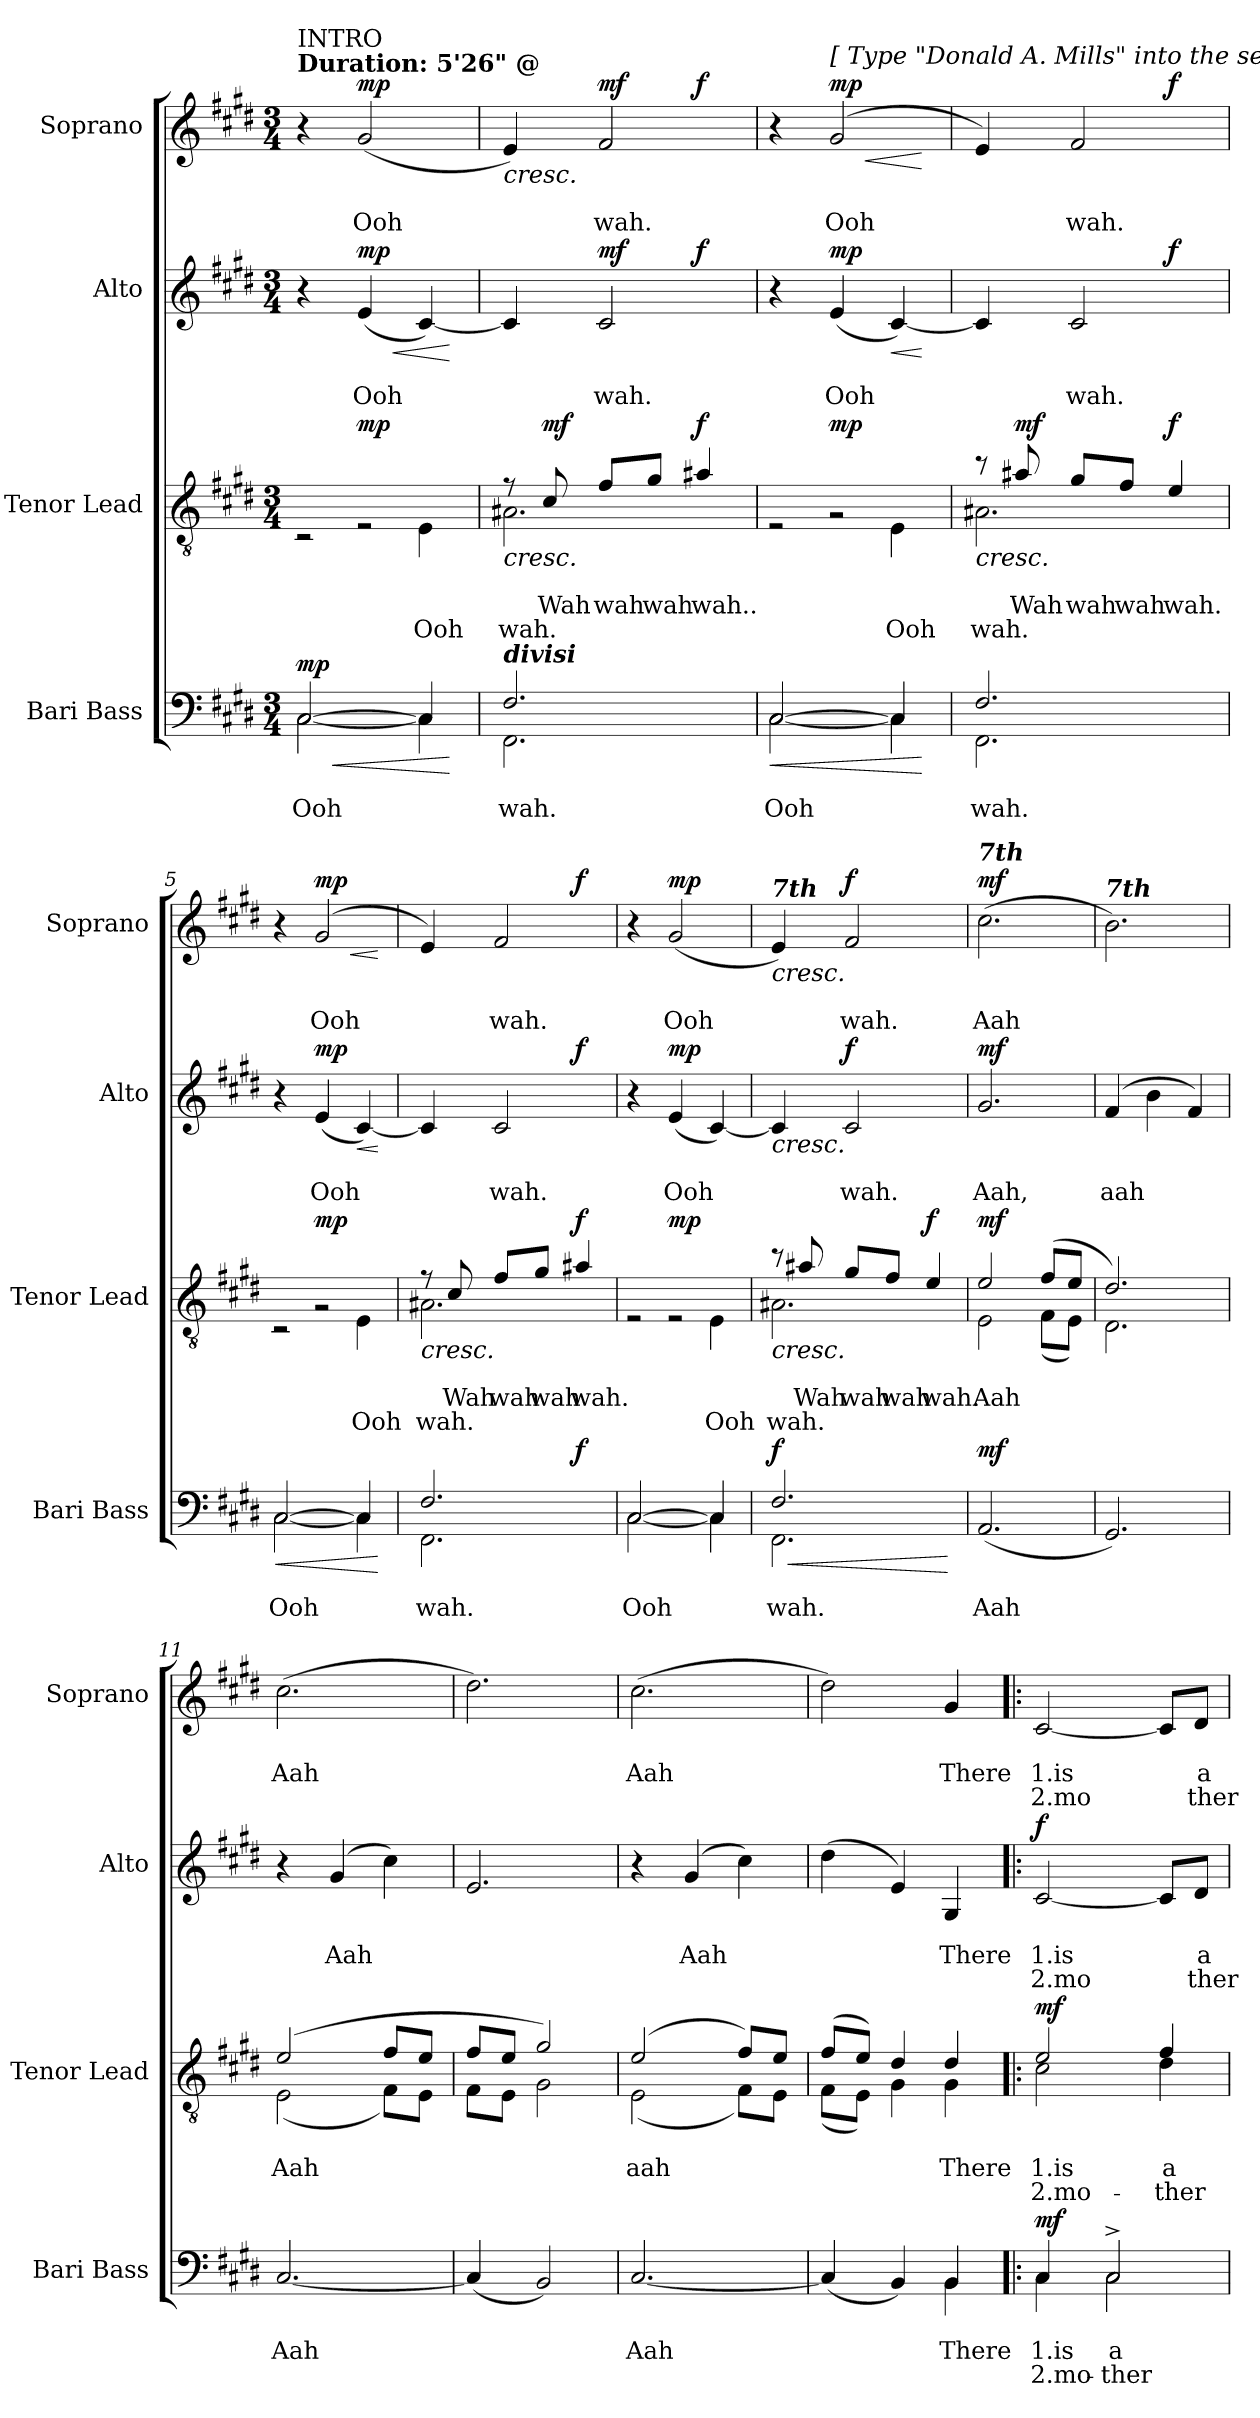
**kern	**text	**text	**text	**dynam	**kern	**text	**text	**text	**dynam	**kern	**text	**text	**text	**dynam	**kern	**text	**text	**text	**dynam
*part4	*part4	*part4	*part4	*part4	*part3	*part3	*part3	*part3	*part3	*part2	*part2	*part2	*part2	*part2	*part1	*part1	*part1	*part1	*part1
*staff4	*staff4	*staff4	*staff4	*staff4	*staff3	*staff3	*staff3	*staff3	*staff3	*staff2	*staff2	*staff2	*staff2	*staff2	*staff1	*staff1	*staff1	*staff1	*staff1
*I"Bari Bass	*	*	*	*	*I"Tenor Lead	*	*	*	*	*I"Alto	*	*	*	*	*I"Soprano	*	*	*	*
*I'Bari Bass	*	*	*	*	*I'Tenor  Lead	*	*	*	*	*I'Alto	*	*	*	*	*I'Soprano	*	*	*	*
*clefF4	*	*	*	*	*clefGv2	*	*	*	*	*clefG2	*	*	*	*	*clefG2	*	*	*	*
*k[f#c#g#d#]	*	*	*	*	*k[f#c#g#d#]	*	*	*	*	*k[f#c#g#d#]	*	*	*	*	*k[f#c#g#d#]	*	*	*	*
*M3/4	*	*	*	*	*M3/4	*	*	*	*	*M3/4	*	*	*	*	*M3/4	*	*	*	*
*MM100	*	*	*	*	*MM100	*	*	*	*	*MM100	*	*	*	*	*MM100	*	*	*	*
=1	=1	=1	=1	=1	=1	=1	=1	=1	=1	=1	=1	=1	=1	=1	=1	=1	=1	=1	=1
!	!	!	!	!	!	!	!	!	!	!	!	!	!	!	!LO:TX:a:B:t=Duration&colon; 5'26" @	!	!	!	!
!	!	!	!	!	!	!	!	!	!	!	!	!	!	!	!LO:TX:a:t=INTRO	!	!	!	!
!	!	!	!	!LO:HP:b	!	!	!	!	!	!	!	!	!	!	!	!	!	!	!
*^	*	*	*	*	*^	*	*	*	*	*	*	*	*	*	*	*	*	*	*
!	!	!	!	!	!LO:DY:n=1:a	!	!	!	!	!	!	!	!	!	!	!	!	!	!	!	!
[2C#/	[2C#\	.	Ooh	.	< mp	4ryy	2r	.	.	.	.	4r	.	.	.	.	4r	.	.	.	.
!	!	!	!	!	!	!	!	!	!	!	!LO:DY:a	!	!	!	!	!LO:HP:b	!	!	!	!	!
!	!	!	!	!	!	!	!	!	!	!	!	!	!	!	!	!LO:DY:n=1:a	!	!	!	!	!LO:DY:a
.	.	.	.	.	.	2rE	.	.	.	.	mp	(4e/	.	Ooh	.	< mp	(2g#/	.	Ooh	.	mp
4C#/]	4C#\]	.	.	.	.	.	4E\	.	.	Ooh	.	[4c#/)	.	.	.	.	.	.	.	.	.
*v	*v	*	*	*	*	*	*	*	*	*	*	*	*	*	*	*	*	*	*	*	*
*	*	*	*	*	*v	*v	*	*	*	*	*	*	*	*	*	*	*	*	*	*
.	.	.	.	[	.	.	.	.	.	.	.	.	.	[	.	.	.	.	.
=2	=2	=2	=2	=2	=2	=2	=2	=2	=2	=2	=2	=2	=2	=2	=2	=2	=2	=2	=2
*^	*	*	*	*	*	*	*	*	*	*	*	*	*	*	*	*	*	*	*
!	!	!	!	!	!	!	!	!	!	!	!	!	!	!	!	!LO:TX:a:Bi:t=7th	!	!	!	!
!	!	!	!	!	!	!LO:TX:a:Bi:t=divisi	!	!	!	!	!	!	!	!	!	!	!	!	!	!
!LO:TX:a:Bi:t=divisi	!	!	!	!	!	!	!	!	!	!	!	!	!	!	!	!	!	!	!	!
!	!	!	!	!	!	!	!	!	!	!LO:HP:b	!	!	!	!	!	!	!	!	!	!LO:HP:b
*	*	*	*	*	*	*^	*	*	*	*	*^	*	*	*	*	*^	*	*	*	*
2.F#/	2.FF#\	.	wah.	.	.	8r	2.A#X\	.	.	wah.	<	4c#/]	4ryy	.	.	.	.	4e/)	4ryy	.	.	.	<
!	!	!	!	!	!	!	!	!	!	!	!LO:DY:a	!	!	!	!	!	!	!	!	!	!	!	!
.	.	.	.	.	.	8c#/	.	.	Wah	.	mf	.	.	.	.	.	.	.	.	.	.	.	.
!	!	!	!	!	!	!	!	!	!	!	!	!	!	!	!	!	!LO:DY:a	!	!	!	!	!	!LO:DY:a
.	.	.	.	.	.	8f#/L	.	.	wah	.	.	2c#/	4c#/yy	.	wah.	.	mf	2f#/	4f#/yy	.	wah.	.	mf
.	.	.	.	.	.	8g#/J	.	.	wah	.	.	.	.	.	.	.	.	.	.	.	.	.	.
!	!	!	!	!	!	!	!	!	!	!	!LO:DY:a	!	!	!	!	!	!LO:DY:a	!	!	!	!	!	!LO:DY:a
.	.	.	.	.	.	4a#X/	.	.	wah..	.	f	.	4c#/yy	.	.	.	f	.	4f#/yy	.	.	.	f
*v	*v	*	*	*	*	*	*	*	*	*	*	*v	*v	*	*	*	*	*v	*v	*	*	*	*
*	*	*	*	*	*v	*v	*	*	*	*	*	*	*	*	*	*	*	*	*	*
.	.	.	.	.	.	.	.	.	[	.	.	.	.	.	.	.	.	.	[
=3	=3	=3	=3	=3	=3	=3	=3	=3	=3	=3	=3	=3	=3	=3	=3	=3	=3	=3	=3
!	!	!	!	!LO:HP:b	!	!	!	!	!	!	!	!	!	!	!	!	!	!	!
*^	*	*	*	*	*^	*	*	*	*	*	*	*	*	*	*^	*	*	*	*
!	!	!	!	!	!LO:DY:n=1:a	!	!	!	!	!	!	!	!	!	!	!	!	!	!	!	!	!
!	!	!	!	!	!LO:DY:n=2:a	!	!	!	!	!	!	!	!	!	!	!	!	!	!	!	!	!
[2C#/	[2C#\	.	Ooh	.	< mp mp	4ryy	2r	.	.	.	.	4r	.	.	.	.	4r	4ryy	.	.	.	.
!	!	!	!	!	!	!	!	!	!	!	!	!	!	!	!	!	!LO:TX:a:t=[ Type "Donald A. Mills" into the search rectangle on the web site www.SheetMusicPlus.com to see all of his arrangements and compositions. ]	!	!	!	!	!
!	!	!	!	!	!	!	!	!	!	!	!LO:DY:a	!	!	!	!	!LO:DY:a	!	!	!	!	!	!LO:HP:b
!	!	!	!	!	!	!	!	!	!	!	!	!	!	!	!	!	!	!	!	!	!	!LO:DY:n=1:a
.	.	.	.	.	.	2rG	.	.	.	.	mp	(4e/	.	Ooh	.	mp	(2g#/	4g#/yy	.	Ooh	.	< mp
!	!	!	!	!	!	!	!	!	!	!	!	!	!	!	!	!LO:HP:b	!	!	!	!	!	!
4C#/]	4C#\]	.	.	.	.	.	4E\	.	.	Ooh	.	[4c#/)	.	.	.	<	.	4ryy	.	.	.	.
*v	*v	*	*	*	*	*	*	*	*	*	*	*	*	*	*	*	*v	*v	*	*	*	*
*	*	*	*	*	*v	*v	*	*	*	*	*	*	*	*	*	*	*	*	*	*
.	.	.	.	[	.	.	.	.	.	.	.	.	.	[	.	.	.	.	[
=4	=4	=4	=4	=4	=4	=4	=4	=4	=4	=4	=4	=4	=4	=4	=4	=4	=4	=4	=4
*^	*	*	*	*	*	*	*	*	*	*	*	*	*	*	*	*	*	*	*
!	!	!	!	!	!	!	!	!	!	!	!	!	!	!	!	!LO:TX:a:Bi:t=7th	!	!	!	!
!	!	!	!	!	!	!	!	!	!	!LO:HP:b	!	!	!	!	!	!	!	!	!	!
*	*	*	*	*	*	*^	*	*	*	*	*^	*	*	*	*	*^	*	*	*	*
2.F#/	2.FF#\	.	wah.	.	.	8r	2.A#X\	.	.	wah.	<	4c#/]	4ryy	.	.	.	.	4e/)	4ryy	.	.	.	.
!	!	!	!	!	!	!	!	!	!	!	!LO:DY:a	!	!	!	!	!	!	!	!	!	!	!	!
.	.	.	.	.	.	8a#X/	.	.	Wah	.	mf	.	.	.	.	.	.	.	.	.	.	.	.
.	.	.	.	.	.	8g#/L	.	.	wah	.	.	2c#/	4c#/yy	.	wah.	.	.	2f#/	4f#/yy	.	wah.	.	.
.	.	.	.	.	.	8f#/J	.	.	wah	.	.	.	.	.	.	.	.	.	.	.	.	.	.
!	!	!	!	!	!	!	!	!	!	!	!LO:DY:a	!	!	!	!	!	!LO:DY:a	!	!	!	!	!	!LO:DY:a
.	.	.	.	.	.	4e/	.	.	wah.	.	f	.	4c#/yy	.	.	.	f	.	4f#/yy	.	.	.	f
*v	*v	*	*	*	*	*	*	*	*	*	*	*v	*v	*	*	*	*	*v	*v	*	*	*	*
*	*	*	*	*	*v	*v	*	*	*	*	*	*	*	*	*	*	*	*	*	*
.	.	.	.	.	.	.	.	.	[	.	.	.	.	.	.	.	.	.	.
=5	=5	=5	=5	=5	=5	=5	=5	=5	=5	=5	=5	=5	=5	=5	=5	=5	=5	=5	=5
!	!	!	!	!LO:HP:b	!	!	!	!	!	!	!	!	!	!	!	!	!	!	!
*^	*	*	*	*	*^	*	*	*	*	*	*	*	*	*	*^	*	*	*	*
!	!	!	!	!	!LO:DY:n=1:a	!	!	!	!	!	!	!	!	!	!	!	!	!	!	!	!	!
!	!	!	!	!	!LO:DY:n=2:a	!	!	!	!	!	!	!	!	!	!	!	!	!	!	!	!	!
[2C#/	[2C#\	.	Ooh	.	< mp mp	4ryy	2r	.	.	.	.	4r	.	.	.	.	4r	4ryy	.	.	.	.
!	!	!	!	!	!	!	!	!	!	!	!LO:DY:a	!	!	!	!	!LO:DY:a	!	!	!	!	!	!LO:HP:b
!	!	!	!	!	!	!	!	!	!	!	!	!	!	!	!	!	!	!	!	!	!	!LO:DY:n=1:a
.	.	.	.	.	.	2rG	.	.	.	.	mp	(4e/	.	Ooh	.	mp	(2g#/	4g#/yy	.	Ooh	.	< mp
!	!	!	!	!	!	!	!	!	!	!	!	!	!	!	!	!LO:HP:b	!	!	!	!	!	!
4C#/]	4C#\]	.	.	.	.	.	4E\	.	.	Ooh	.	[4c#/)	.	.	.	<	.	4ryy	.	.	.	.
*v	*v	*	*	*	*	*	*	*	*	*	*	*	*	*	*	*	*v	*v	*	*	*	*
*	*	*	*	*	*v	*v	*	*	*	*	*	*	*	*	*	*	*	*	*	*
.	.	.	.	[	.	.	.	.	.	.	.	.	.	[	.	.	.	.	[
=6	=6	=6	=6	=6	=6	=6	=6	=6	=6	=6	=6	=6	=6	=6	=6	=6	=6	=6	=6
*^	*	*	*	*	*	*	*	*	*	*	*	*	*	*	*	*	*	*	*
*	*^	*	*	*	*	*	*	*	*	*	*	*	*	*	*	*	*	*	*	*
!	!	!	!	!	!	!	!	!	!	!	!	!	!	!	!	!	!LO:TX:a:Bi:t=7th	!	!	!	!
!	!	!	!	!	!	!	!	!	!	!	!LO:HP:b	!	!	!	!	!	!	!	!	!	!
*	*	*	*	*	*	*	*^	*	*	*	*	*^	*	*	*	*	*^	*	*	*	*
*	*	*	*	*	*	*	*	*	*	*	*	*	*	*^	*	*	*	*	*	*	*	*	*	*
2.F#/	2.FF#\	2F#/yy	.	wah.	.	.	8r	2.A#X\	.	.	wah.	<	4c#/]	4ryy	4ryy	.	.	.	.	4e/)	4ryy	.	.	.	.
.	.	.	.	.	.	.	8c#/	.	.	Wah	.	.	.	.	.	.	.	.	.	.	.	.	.	.	.
.	.	.	.	.	.	.	8f#/L	.	.	wah	.	.	2c#/	2ryy	4e/yy	.	wah.	.	.	2f#/	4f#/yy	.	wah.	.	.
.	.	.	.	.	.	.	8g#/J	.	.	wah	.	.	.	.	.	.	.	.	.	.	.	.	.	.	.
!	!	!	!	!	!	!LO:DY:a	!	!	!	!	!	!LO:DY:a	!	!	!	!	!	!	!LO:DY:a	!	!	!	!	!	!LO:DY:a
.	.	4F#/yy	.	.	.	f	4a#X/	.	.	wah.	.	f	.	.	4e/yy	.	.	.	f	.	4f#/yy	.	.	.	f
*v	*v	*v	*	*	*	*	*	*	*	*	*	*	*v	*v	*v	*	*	*	*	*v	*v	*	*	*	*
*	*	*	*	*	*v	*v	*	*	*	*	*	*	*	*	*	*	*	*	*	*
.	.	.	.	.	.	.	.	.	[	.	.	.	.	.	.	.	.	.	.
=7	=7	=7	=7	=7	=7	=7	=7	=7	=7	=7	=7	=7	=7	=7	=7	=7	=7	=7	=7
*^	*	*	*	*	*^	*	*	*	*	*	*	*	*	*	*	*	*	*	*
!	!	!	!	!	!LO:DY:a	!	!	!	!	!	!	!	!	!	!	!	!	!	!	!	!
!	!	!	!	!	!LO:DY:n=1:a	!	!	!	!	!	!	!	!	!	!	!	!	!	!	!	!
[2C#/	[2C#\	.	Ooh	.	mp mp	4ryy	2r	.	.	.	.	4r	.	.	.	.	4r	.	.	.	.
!	!	!	!	!	!	!	!	!	!	!	!LO:DY:a	!	!	!	!	!LO:DY:a	!	!	!	!	!LO:DY:a
.	.	.	.	.	.	2rE	.	.	.	.	mp	(4e/	.	Ooh	.	mp	(2g#/	.	Ooh	.	mp
4C#/]	4C#\]	.	.	.	.	.	4E\	.	.	Ooh	.	[4c#/)	.	.	.	.	.	.	.	.	.
!!LO:LB:g=z
=8	=8	=8	=8	=8	=8	=8	=8	=8	=8	=8	=8	=8	=8	=8	=8	=8	=8	=8	=8	=8	=8
!	!	!	!	!	!	!	!	!	!	!	!	!	!	!	!	!	!LO:TX:a:Bi:t=7th	!	!	!	!
!	!	!	!	!	!LO:HP:b	!	!	!	!	!	!LO:HP:b	!	!	!	!	!LO:HP:b	!	!	!	!	!LO:HP:b
!	!	!	!	!	!LO:DY:n=1:a	!	!	!	!	!	!	!	!	!	!	!	!	!	!	!	!
2.F#/	2.FF#\	.	wah.	.	< f	8r	2.A#X\	.	.	wah.	<	4c#/]	.	.	.	<	4e/)	.	.	.	<
.	.	.	.	.	.	8a#X/	.	.	Wah	.	.	.	.	.	.	.	.	.	.	.	.
!	!	!	!	!	!	!	!	!	!	!	!	!	!	!	!	!LO:DY:a	!	!	!	!	!LO:DY:a
.	.	.	.	.	.	8g#/L	.	.	wah	.	.	2c#/	.	wah.	.	f	2f#/	.	wah.	.	f
.	.	.	.	.	.	8f#/J	.	.	wah	.	.	.	.	.	.	.	.	.	.	.	.
!	!	!	!	!	!	!	!	!	!	!	!LO:DY:a	!	!	!	!	!	!	!	!	!	!
.	.	.	.	.	.	4e/	.	.	wah.	.	f	.	.	.	.	.	.	.	.	.	.
*v	*v	*	*	*	*	*	*	*	*	*	*	*	*	*	*	*	*	*	*	*	*
*	*	*	*	*	*v	*v	*	*	*	*	*	*	*	*	*	*	*	*	*	*
.	.	.	.	[	.	.	.	.	[	.	.	.	.	[	.	.	.	.	[
=9	=9	=9	=9	=9	=9	=9	=9	=9	=9	=9	=9	=9	=9	=9	=9	=9	=9	=9	=9
*	*	*	*	*	*^	*	*	*	*	*	*	*	*	*	*	*	*	*	*
!	!	!	!	!	!	!	!	!	!	!	!	!	!	!	!	!LO:TX:a:Bi:t=7th	!	!	!	!
!	!	!	!	!LO:DY:a	!	!	!	!	!	!LO:DY:a	!	!	!	!	!LO:DY:a	!	!	!	!	!LO:DY:a
(2.AA/	.	Aah	.	mf	2e/	2E\	.	Aah	.	mf	2.g#/	.	Aah,	.	mf	(2.cc#\	.	Aah	.	mf
.	.	.	.	.	(8f#/L	(8F#\L	.	.	.	.	.	.	.	.	.	.	.	.	.	.
.	.	.	.	.	8e/J	8E\J)	.	.	.	.	.	.	.	.	.	.	.	.	.	.
=10	=10	=10	=10	=10	=10	=10	=10	=10	=10	=10	=10	=10	=10	=10	=10	=10	=10	=10	=10	=10
!	!	!	!	!	!	!	!	!	!	!	!	!	!	!	!	!LO:TX:a:Bi:t=7th	!	!	!	!
2.GG#/)	.	.	.	.	2.d#/)	2.D#\	.	.	.	.	(4f#/	.	aah	.	.	2.b\)	.	.	.	.
.	.	.	.	.	.	.	.	.	.	.	4b\	.	.	.	.	.	.	.	.	.
.	.	.	.	.	.	.	.	.	.	.	4f#/)	.	.	.	.	.	.	.	.	.
=11	=11	=11	=11	=11	=11	=11	=11	=11	=11	=11	=11	=11	=11	=11	=11	=11	=11	=11	=11	=11
[2.C#/	.	Aah	.	.	(2e/	(2E\	.	Aah	.	.	4r	.	.	.	.	(2.cc#\	.	Aah	.	.
.	.	.	.	.	.	.	.	.	.	.	(4g#/	.	Aah	.	.	.	.	.	.	.
.	.	.	.	.	8f#/L	8F#\L)	.	.	.	.	4cc#\)	.	.	.	.	.	.	.	.	.
.	.	.	.	.	8e/J	8E\J	.	.	.	.	.	.	.	.	.	.	.	.	.	.
=12	=12	=12	=12	=12	=12	=12	=12	=12	=12	=12	=12	=12	=12	=12	=12	=12	=12	=12	=12	=12
(4C#/]	.	.	.	.	8f#/L	8F#\L	.	.	.	.	2.e/	.	.	.	.	2.dd#\)	.	.	.	.
.	.	.	.	.	8e/J	8E\J	.	.	.	.	.	.	.	.	.	.	.	.	.	.
2BB/)	.	.	.	.	2g#/)	2G#\	.	.	.	.	.	.	.	.	.	.	.	.	.	.
=13	=13	=13	=13	=13	=13	=13	=13	=13	=13	=13	=13	=13	=13	=13	=13	=13	=13	=13	=13	=13
[2.C#/	.	Aah	.	.	(2e/	(2E\	.	aah	.	.	4r	.	.	.	.	(2.cc#\	.	Aah	.	.
.	.	.	.	.	.	.	.	.	.	.	(4g#/	.	Aah	.	.	.	.	.	.	.
.	.	.	.	.	8f#/L)	8F#\L)	.	.	.	.	4cc#\)	.	.	.	.	.	.	.	.	.
.	.	.	.	.	8e/J	8E\J	.	.	.	.	.	.	.	.	.	.	.	.	.	.
=14	=14	=14	=14	=14	=14	=14	=14	=14	=14	=14	=14	=14	=14	=14	=14	=14	=14	=14	=14	=14
*^	*	*	*	*	*	*	*	*	*	*	*	*	*	*	*	*	*	*	*	*
(4C#/]	2ryy	.	.	.	.	(8f#/L	(8F#\L	.	.	.	.	(4dd#\	.	.	.	.	2dd#\)	.	.	.	.
.	.	.	.	.	.	8e/J)	8E\J)	.	.	.	.	.	.	.	.	.	.	.	.	.	.
4BB/)	.	.	.	.	.	4d#/	4G#\	.	.	.	.	4e/)	.	.	.	.	.	.	.	.	.
4BB/	4BB\	.	There	.	.	4d#/	4G#\	.	There	.	.	4G#/	.	There	.	.	4g#/	.	There	.	.
=15!|:	=15!|:	=15!|:	=15!|:	=15!|:	=15!|:	=15!|:	=15!|:	=15!|:	=15!|:	=15!|:	=15!|:	=15!|:	=15!|:	=15!|:	=15!|:	=15!|:	=15!|:	=15!|:	=15!|:	=15!|:	=15!|:
!	!	!	!	!	!LO:DY:a	!	!	!	!	!	!LO:DY:a	!	!	!	!	!LO:DY:a	!	!	!	!	!
4C#/	4C#\	.	1.is	2.mo-	mf	2e/	2c#\	.	1.is	2.mo-	mf	[2c#/	.	1.is	-2.mo	f	[2c#/	.	1.is	-2.mo	.
2C#^/	2C#\	.	a	-ther	.	.	.	.	.	.	.	.	.	.	.	.	.	.	.	.	.
.	.	.	.	.	.	4f#/	4d#\	.	a	-ther	.	8c#/L]	.	.	.	.	8c#/L]	.	.	.	.
.	.	.	.	.	.	.	.	.	.	.	.	8d#/J	.	a	ther	.	8d#/J	.	a	ther	.
*v	*v	*	*	*	*	*	*	*	*	*	*	*	*	*	*	*	*	*	*	*	*
*	*	*	*	*	*v	*v	*	*	*	*	*	*	*	*	*	*	*	*	*	*
=	=	=	=	=	=	=	=	=	=	=	=	=	=	=	=	=	=	=	=
*-	*-	*-	*-	*-	*-	*-	*-	*-	*-	*-	*-	*-	*-	*-	*-	*-	*-	*-	*-
